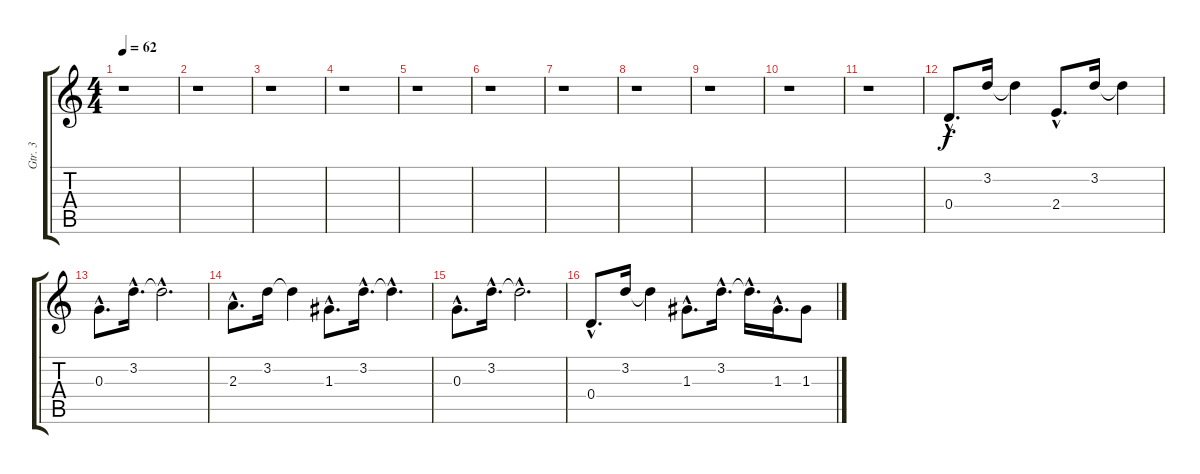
\track ("Gtr. 3" "Gtr. 3") {instrument electricguitarclean}
\staff {score tabs}
\tuning (E4 B3 G3 D3 A2 E2) {hide}
\ts (4 4)
\tempo 62
\clef g2
\ks c
r.1{dy f instrument electricguitarclean} |
r.1 |
r.1 |
r.1 |
r.1 |
r.1 |
r.1 |
r.1 |
r.1 |
r.1 |
r.1 |
0.4{hac}.8{d} 3.2.16 3.2{t}.4 2.4{hac}.8{d} 3.2.16 3.2{t}.4 |
0.3{hac}.8{d} 3.2{hac}.16{d} 3.2{hac t}.2{d} |
2.3{hac}.8{d} 3.2.16 3.2{t}.4 1.3{hac}.8{d} 3.2{hac}.16{d} 3.2{hac t}.4{d} |
0.3{hac}.8{d} 3.2{hac}.16{d} 3.2{hac t}.2{d} |
0.4{hac}.8{d} 3.2.16 3.2{t}.4 1.3{hac}.8{d} 3.2{hac}.16{d} 3.2{hac t}.16{d} 1.3{hac}.16{d} 1.3.8
